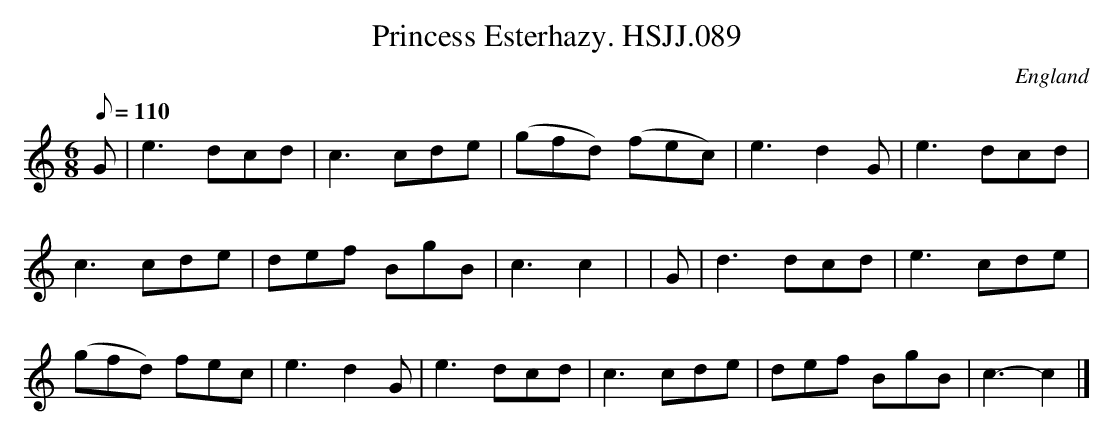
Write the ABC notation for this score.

X:1
T:Princess Esterhazy. HSJJ.089
M:6/8
L:1/8
Q:110
O:England
K:C
G|e3dcd|c3cde|(gfd) (fec)|e3-d2G|e3dcd|!c3cde|def BgB|c3c2|
|G|d3dcd|e3cde|!(gfd) fec|e3d2G|e3dcd|c3cde|def B-gB|c3-c2|]
